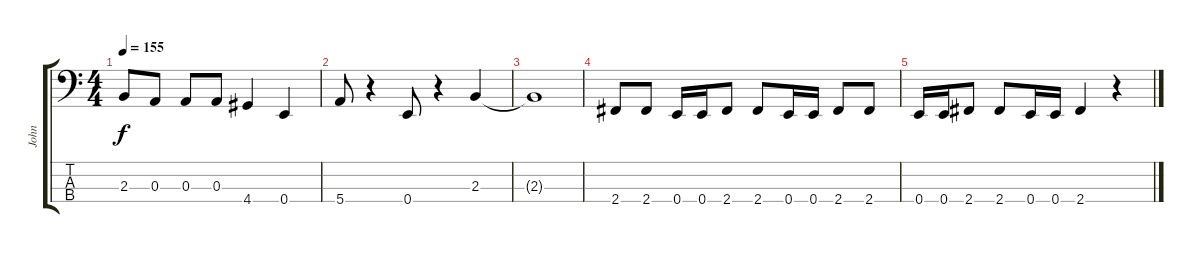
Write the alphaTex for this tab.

\track ("John" "John") {instrument electricbassfinger}
\staff {score tabs}
\tuning (G2 D2 A1 E1) {hide}
\ts (4 4)
\tempo 155
\clef f4
\ks c
2.3.8{dy f} 0.3.8 0.3.8 0.3.8 4.4.4 0.4.4 |
5.4.8 r.4 0.4.8 r.4 2.3.4 |
2.3{t}.1 |
2.4.8 2.4.8 0.4.16 0.4.16 2.4.8 2.4.8 0.4.16 0.4.16 2.4.8 2.4.8 |
0.4.16 0.4.16 2.4.8 2.4.8 0.4.16 0.4.16 2.4.4 r.4
